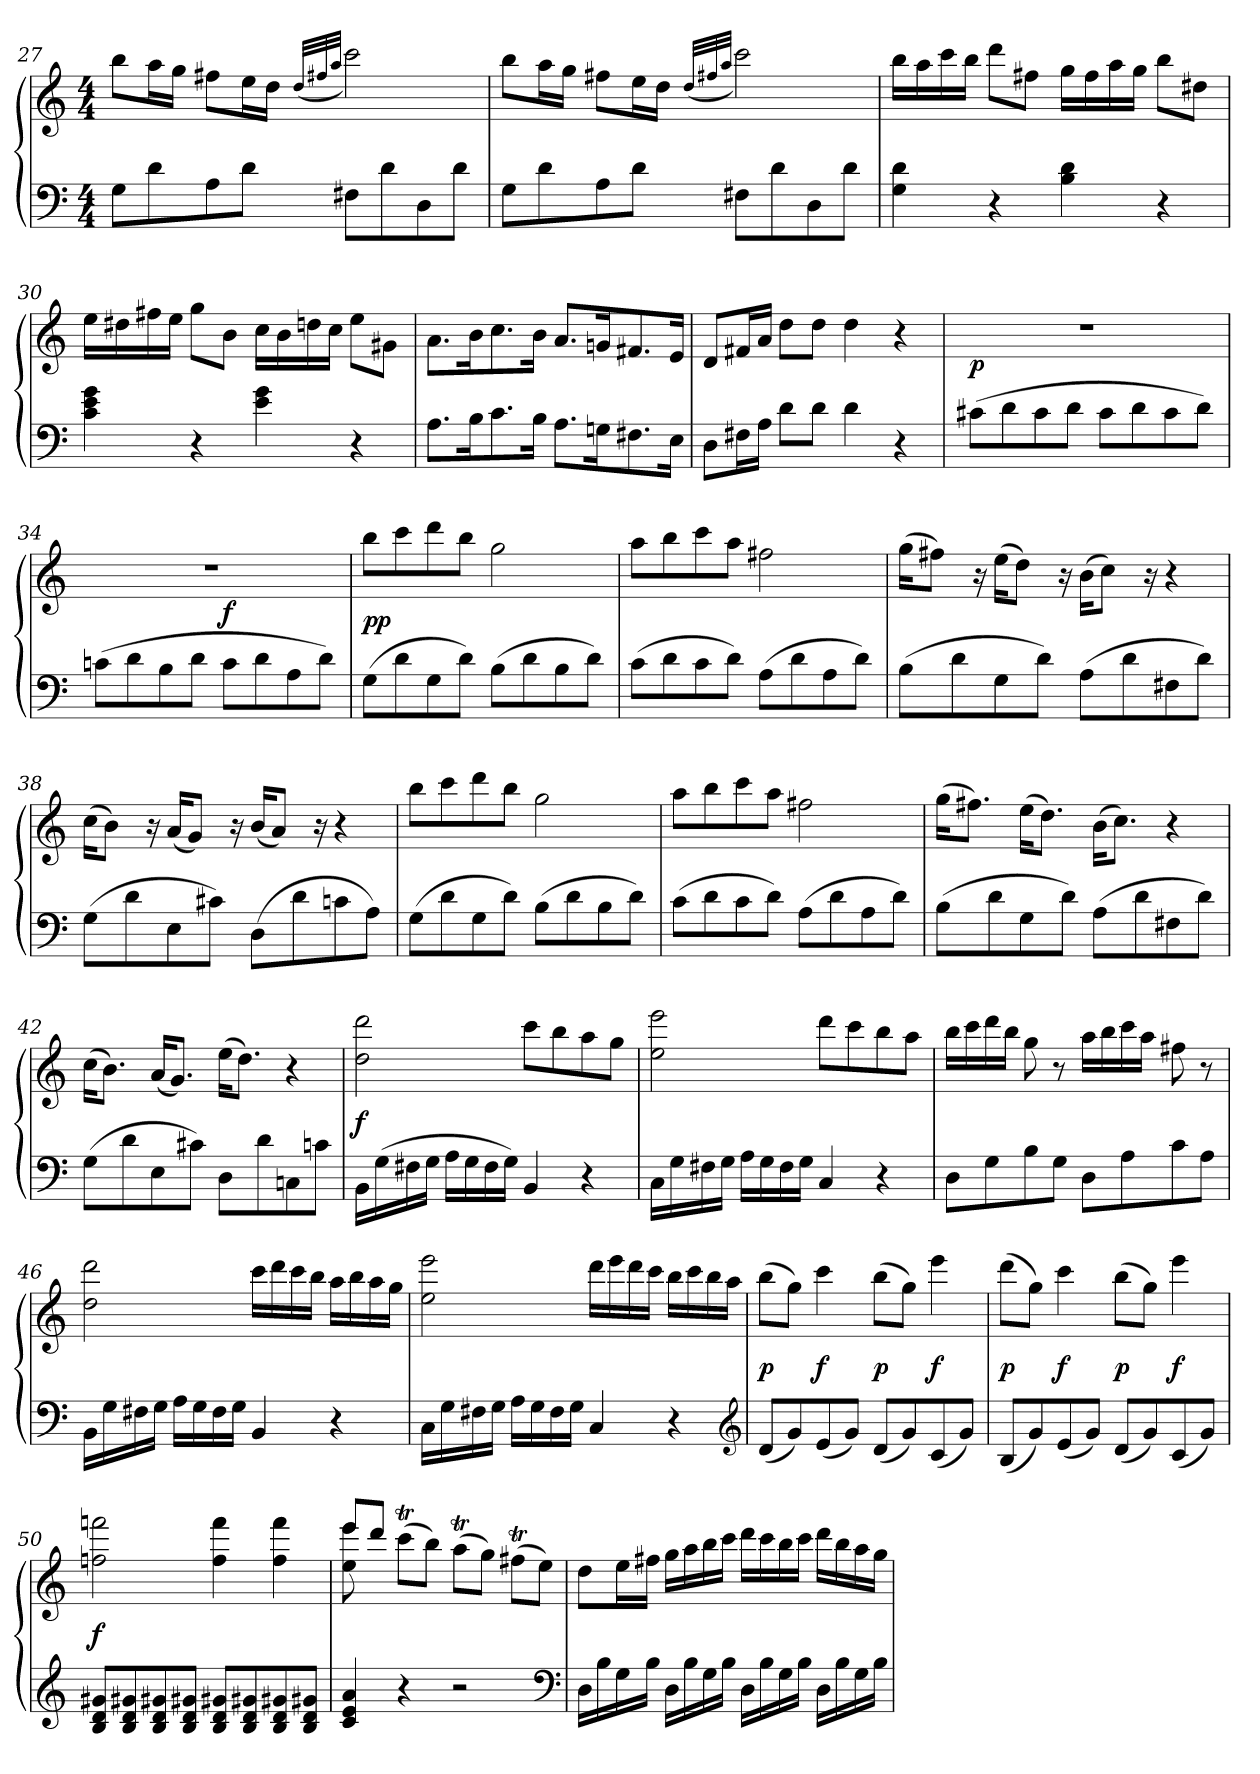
**kern	**kern	**dynam
*part1	*part1	*part1
*staff2	*staff1	*staff1/2
*clefF4	*clefG2	*
*k[]	*k[]	*
*M4/4	*M4/4	*
=27	=27	=27
8GL	8bbL	.
8d	16aaL	.
.	16ggJJ	.
8A	8ff#XL	.
8dJ	16eeL	.
.	16ddJJ	.
.	(32qdd/LLL	.
.	32qff#X/	.
.	32qaa/JJJ	.
8F#XL	2ccc)	.
8d	.	.
8D	.	.
8dJ	.	.
=28	=28	=28
8GL	8bbL	.
8d	16aaL	.
.	16ggJJ	.
8A	8ff#XL	.
8dJ	16eeL	.
.	16ddJJ	.
.	(32qdd/LLL	.
.	32qff#X/	.
.	32qaa/JJJ	.
8F#XL	2ccc)	.
8d	.	.
8D	.	.
8dJ	.	.
=29	=29	=29
4d 4G	16bbLL	.
.	16aa	.
.	16ccc	.
.	16bbJJ	.
4r	8dddL	.
.	8ff#XJ	.
4d 4B	16ggLL	.
.	16ff#	.
.	16aa	.
.	16ggJJ	.
4r	8bbL	.
.	8dd#XJ	.
!!LO:PB:g=z
=30	=30	=30
4g 4e 4c	16eeLL	.
.	16dd#X	.
.	16ff#X	.
.	16eeJJ	.
4r	8ggL	.
.	8bJ	.
4g 4e	16ccLL	.
.	16b	.
.	16ddn	.
.	16ccJJ	.
4r	8eeL	.
.	8g#XJ	.
=31	=31	=31
8.AL	8.aL	.
16Bk	16bk	.
8.c	8.cc	.
16BJk	16bJk	.
8.AL	8.aL	.
16Gnk	16gnk	.
8.F#X	8.f#X	.
16EJk	16eJk	.
=32	=32	=32
8DL	8dL	.
16F#XL	16f#XL	.
16AJJ	16aJJ	.
8dL	8ddL	.
8dJ	8ddJ	.
4d	4dd	.
4r	4r	.
=33	=33	=33
(8c#XL	1r	p
8d	.	.
8c#	.	.
8dJ	.	.
8c#L	.	.
8d	.	.
8c#	.	crescendo
8dJ)	.	.
=34	=34	=34
(8cnL	1r	.
8d	.	.
8B	.	.
8dJ	.	.
8cL	.	f
8d	.	.
8A	.	.
8dJ)	.	.
!!LO:LB:g=z
=35	=35	=35
(8GL	8bbL	p p
8d	8ccc	.
8G	8ddd	.
8dJ)	8bbJ	.
(8BL	2gg	.
8d	.	.
8B	.	.
8dJ)	.	.
=36	=36	=36
(8cL	8aaL	.
8d	8bb	.
8c	8ccc	.
8dJ)	8aaJ	.
(8AL	2ff#X	.
8d	.	.
8A	.	.
8dJ)	.	.
=37	=37	=37
(8BL	(16ggKL	.
.	8ff#XJ)	.
8d	.	.
.	16r	.
8G	(16eeKL	.
.	8ddJ)	.
8dJ)	.	.
.	16r	.
(8AL	(16bKL	.
.	8ccJ)	.
8d	.	.
.	16r	.
8F#X	4r	.
8dJ)	.	.
=38	=38	=38
(8GL	(16ccKL	.
.	8bJ)	.
8d	.	.
.	16r	.
8E	(16aKL	.
.	8gJ)	.
8c#XJ)	.	.
.	16r	.
(8DL	(16bKL	.
.	8aJ)	.
8d	.	.
.	16r	.
8cn	4r	.
8AJ)	.	.
!!LO:LB:g=z
=39	=39	=39
(8GL	8bbL	.
8d	8ccc	.
8G	8ddd	.
8dJ)	8bbJ	.
(8BL	2gg	.
8d	.	.
8B	.	.
8dJ)	.	.
=40	=40	=40
(8cL	8aaL	.
8d	8bb	.
8c	8ccc	.
8dJ)	8aaJ	.
(8AL	2ff#X	.
8d	.	.
8A	.	.
8dJ)	.	.
=41	=41	=41
(8BL	(16ggKL	.
.	8.ff#XJ)	.
8d	.	.
8G	(16eeKL	.
.	8.ddJ)	.
8dJ)	.	.
(8AL	(16bKL	.
.	8.ccJ)	.
8d	.	.
8F#X	4r	.
8dJ)	.	.
=42	=42	=42
(8GL	(16ccKL	.
.	8.bJ)	.
8d	.	.
8E	(16aKL	.
.	8.gJ)	.
8c#XJ)	.	.
8DL	(16eeKL	.
.	8.ddJ)	.
8d	.	.
8Cn	4r	.
8cnJ	.	.
!!LO:LB:g=z
=43	=43	=43
16BBLL	2ddd 2dd	f
(16G	.	.
16F#X	.	.
16GJJ	.	.
16ALL	.	.
16G	.	.
16F#	.	.
16GJJ)	.	.
4BB	8cccL	.
.	8bb	.
4r	8aa	.
.	8ggJ	.
=44	=44	=44
16CLL	2eee 2ee	.
16G	.	.
16F#X	.	.
16GJJ	.	.
16ALL	.	.
16G	.	.
16F#	.	.
16GJJ	.	.
4C	8dddL	.
.	8ccc	.
4r	8bb	.
.	8aaJ	.
=45	=45	=45
8DL	16bbLL	.
.	16ccc	.
8G	16ddd	.
.	16bbJJ	.
8B	8gg	.
8GJ	8r	.
8DL	16aaLL	.
.	16bb	.
8A	16ccc	.
.	16aaJJ	.
8c	8ff#X	.
8AJ	8r	.
=46	=46	=46
16BBLL	2ddd 2dd	.
16G	.	.
16F#X	.	.
16GJJ	.	.
16ALL	.	.
16G	.	.
16F#	.	.
16GJJ	.	.
4BB	16cccLL	.
.	16ddd	.
.	16ccc	.
.	16bbJJ	.
4r	16aaLL	.
.	16bb	.
.	16aa	.
.	16ggJJ	.
!!LO:LB:g=z
=47	=47	=47
16CLL	2eee 2ee	.
16G	.	.
16F#X	.	.
16GJJ	.	.
16ALL	.	.
16G	.	.
16F#	.	.
16GJJ	.	.
4C	16dddLL	.
.	16eee	.
.	16ddd	.
.	16cccJJ	.
4r	16bbLL	.
.	16ccc	.
.	16bb	.
.	16aaJJ	.
*clefG2	*	*
=48	=48	=48
(8dL	(8bbL	p
8g)	8ggJ)	.
(8e	4ccc	f
8gJ)	.	.
(8dL	(8bbL	p
8g)	8ggJ)	.
(8c	4eee	f
8gJ)	.	.
=49	=49	=49
(8BL	(8dddL	p
8g)	8ggJ)	.
(8e	4ccc	f
8gJ)	.	.
(8dL	(8bbL	p
8g)	8ggJ)	.
(8c	4eee	f
8gJ)	.	.
=50	=50	=50
8g#X 8d 8BL	2fffn 2ffn	f
8g#X 8d 8B	.	.
8g#X 8d 8B	.	.
8g#X 8d 8BJ	.	.
8g#X 8d 8BL	4fff 4ff	.
8g#X 8d 8B	.	.
8g#X 8d 8B	4fff 4ff	.
8g#X 8d 8BJ	.	.
!!LO:LB:g=z
=51	=51	=51
*	*^	*
4a 4e 4c	8eeeL	8eee 8ee	.
.	8dddJ	2..ryy	.
4r	(8cccTL	.	.
.	8bbJ)	.	.
2r	(8aaTL	.	.
.	8ggJ)	.	.
.	(8ff#XtL	.	.
.	8eeJ)	.	.
*	*v	*v	*
*clefF4	*	*
=52	=52	=52
16DLL	8ddL	.
16B	.	.
16G	16eeL	.
16BJJ	16ff#XJJ	.
16DLL	16ggLL	.
16B	16aa	.
16G	16bb	.
16BJJ	16cccJJ	.
16DLL	16dddLL	.
16B	16ccc	.
16G	16bb	.
16BJJ	16cccJJ	.
16DLL	16dddLL	.
16B	16bb	.
16G	16aa	.
16BJJ	16ggJJ	.
=	=	=
*-	*-	*-
